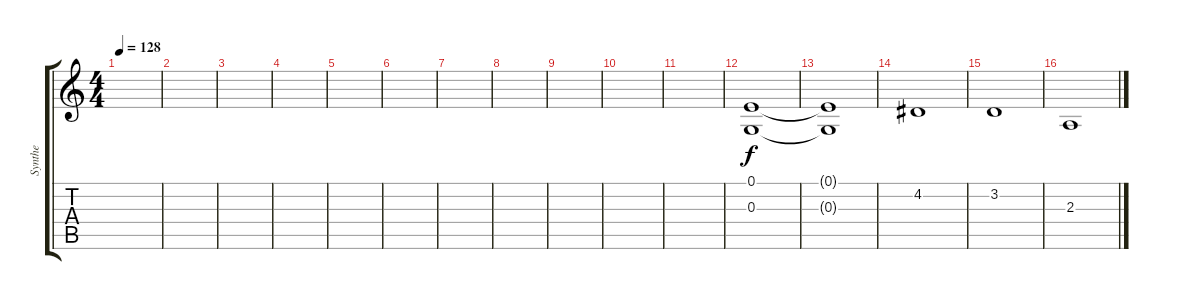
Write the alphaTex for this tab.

\track ("Synthe" "Synthe") {instrument stringensemble2}
\staff {score tabs}
\tuning (E4 B3 G3 D3 A2 E2) {hide}
\ts (4 4)
\tempo 128
\clef g2
\ks c
|
|
|
|
|
|
|
|
|
|
|
(0.1 0.3).1 |
(0.1{t} 0.3{t}).1 |
4.2.1 |
3.2.1 |
2.3.1
